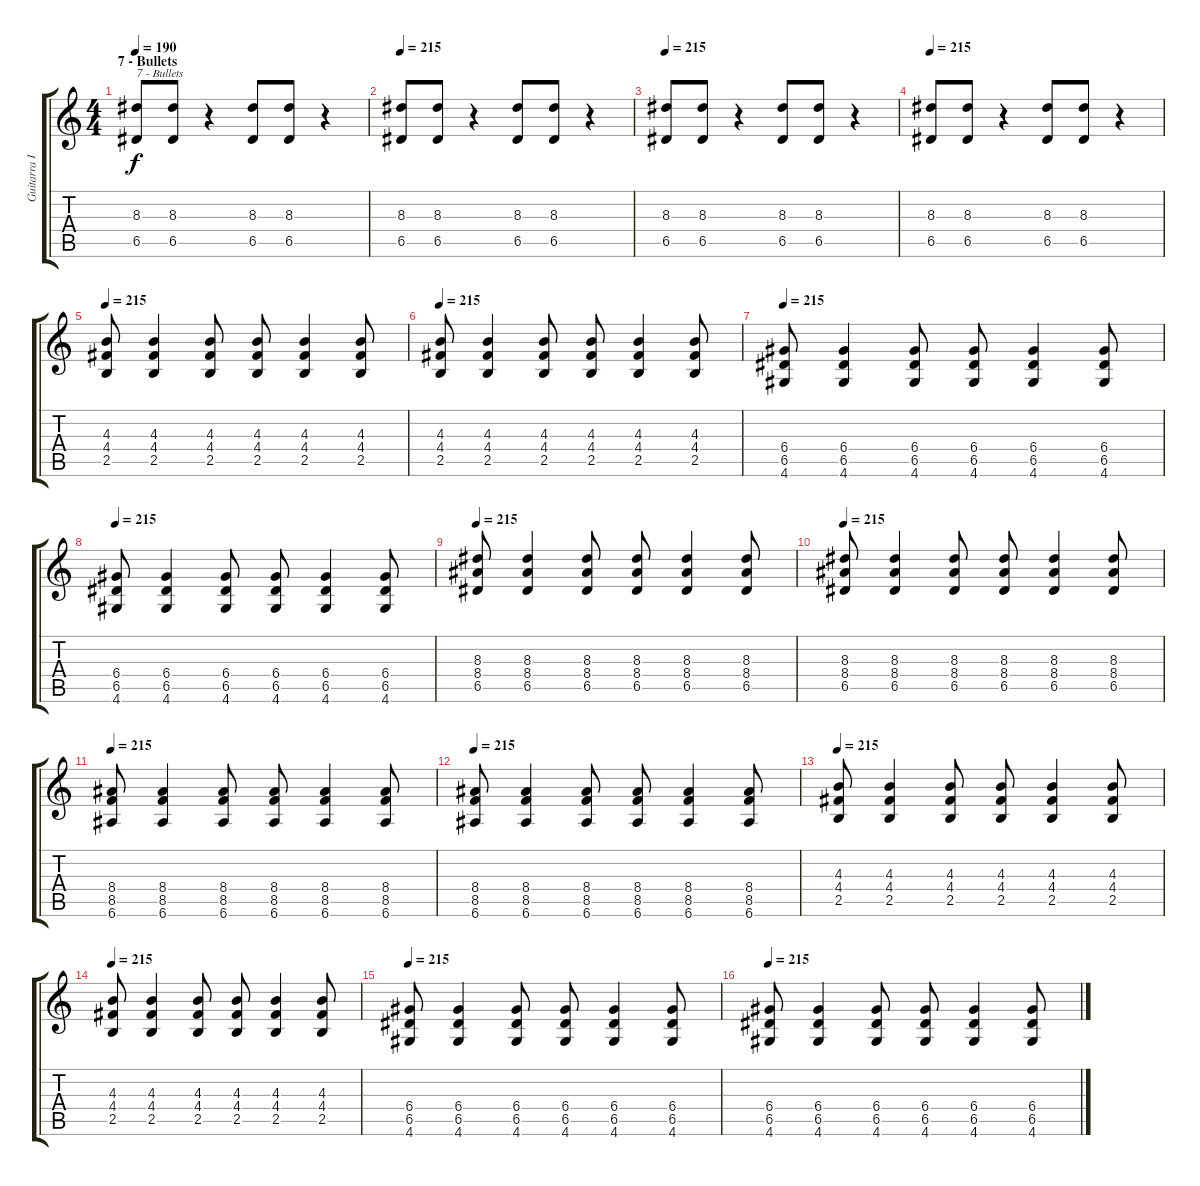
\track ("Guitarra II" "Guitarra I") {instrument distortionguitar}
\staff {score tabs}
\tuning (E4 B3 G3 D3 A2 E2) {hide}
\ts (4 4)
\section ("" "7 - Bullets")
\tempo 190
\tempo 215
\tempo 190
\clef g2
\ks c
(8.3 6.5).8{txt "7 - Bullets" dy f instrument distortionguitar} (8.3 6.5).8 r.4 (8.3 6.5).8 (8.3 6.5).8 r.4 |
\tempo 215
(8.3 6.5).8 (8.3 6.5).8 r.4 (8.3 6.5).8 (8.3 6.5).8 r.4 |
\tempo 215
(8.3 6.5).8 (8.3 6.5).8 r.4 (8.3 6.5).8 (8.3 6.5).8 r.4 |
\tempo 215
(8.3 6.5).8 (8.3 6.5).8 r.4 (8.3 6.5).8 (8.3 6.5).8 r.4 |
\tempo 215
(4.3 4.4 2.5).8 (4.3 4.4 2.5).4 (4.3 4.4 2.5).8 (4.3 4.4 2.5).8 (4.3 4.4 2.5).4 (4.3 4.4 2.5).8 |
\tempo 215
(4.3 4.4 2.5).8 (4.3 4.4 2.5).4 (4.3 4.4 2.5).8 (4.3 4.4 2.5).8 (4.3 4.4 2.5).4 (4.3 4.4 2.5).8 |
\tempo 215
(6.4 6.5 4.6).8 (6.4 6.5 4.6).4 (6.4 6.5 4.6).8 (6.4 6.5 4.6).8 (6.4 6.5 4.6).4 (6.4 6.5 4.6).8 |
\tempo 215
(6.4 6.5 4.6).8 (6.4 6.5 4.6).4 (6.4 6.5 4.6).8 (6.4 6.5 4.6).8 (6.4 6.5 4.6).4 (6.4 6.5 4.6).8 |
\tempo 215
(8.3 8.4 6.5).8 (8.3 8.4 6.5).4 (8.3 8.4 6.5).8 (8.3 8.4 6.5).8 (8.3 8.4 6.5).4 (8.3 8.4 6.5).8 |
\tempo 215
(8.3 8.4 6.5).8 (8.3 8.4 6.5).4 (8.3 8.4 6.5).8 (8.3 8.4 6.5).8 (8.3 8.4 6.5).4 (8.3 8.4 6.5).8 |
\tempo 215
(8.4 8.5 6.6).8 (8.4 8.5 6.6).4 (8.4 8.5 6.6).8 (8.4 8.5 6.6).8 (8.4 8.5 6.6).4 (8.4 8.5 6.6).8 |
\tempo 215
(8.4 8.5 6.6).8 (8.4 8.5 6.6).4 (8.4 8.5 6.6).8 (8.4 8.5 6.6).8 (8.4 8.5 6.6).4 (8.4 8.5 6.6).8 |
\tempo 215
(4.3 4.4 2.5).8 (4.3 4.4 2.5).4 (4.3 4.4 2.5).8 (4.3 4.4 2.5).8 (4.3 4.4 2.5).4 (4.3 4.4 2.5).8 |
\tempo 215
(4.3 4.4 2.5).8 (4.3 4.4 2.5).4 (4.3 4.4 2.5).8 (4.3 4.4 2.5).8 (4.3 4.4 2.5).4 (4.3 4.4 2.5).8 |
\tempo 215
(6.4 6.5 4.6).8 (6.4 6.5 4.6).4 (6.4 6.5 4.6).8 (6.4 6.5 4.6).8 (6.4 6.5 4.6).4 (6.4 6.5 4.6).8 |
\tempo 215
(6.4 6.5 4.6).8 (6.4 6.5 4.6).4 (6.4 6.5 4.6).8 (6.4 6.5 4.6).8 (6.4 6.5 4.6).4 (6.4 6.5 4.6).8
